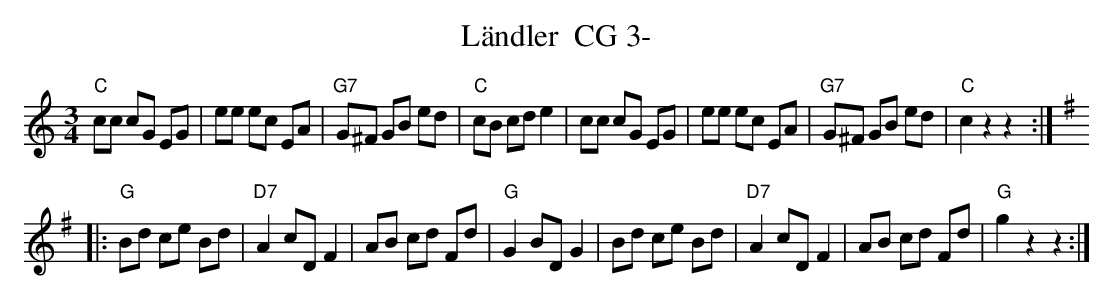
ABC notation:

X:1
T:L\"andler  CG 3-
M:3/4
L:1/8
K:C
"C"cc cG EG | ee ec EA | "G7"G^F GB ed | "C"cB cd e2 | cc cG EG | ee ec EA | "G7"G^F GB ed | "C"c2z2z2 :: [K:Gmaj]
"G"Bd ce Bd | "D7"A2 cD F2 | AB cd Fd | "G"G2 BD G2 | Bd ce Bd | "D7"A2 cD F2 | AB cd Fd | "G"g2z2z2 :|
